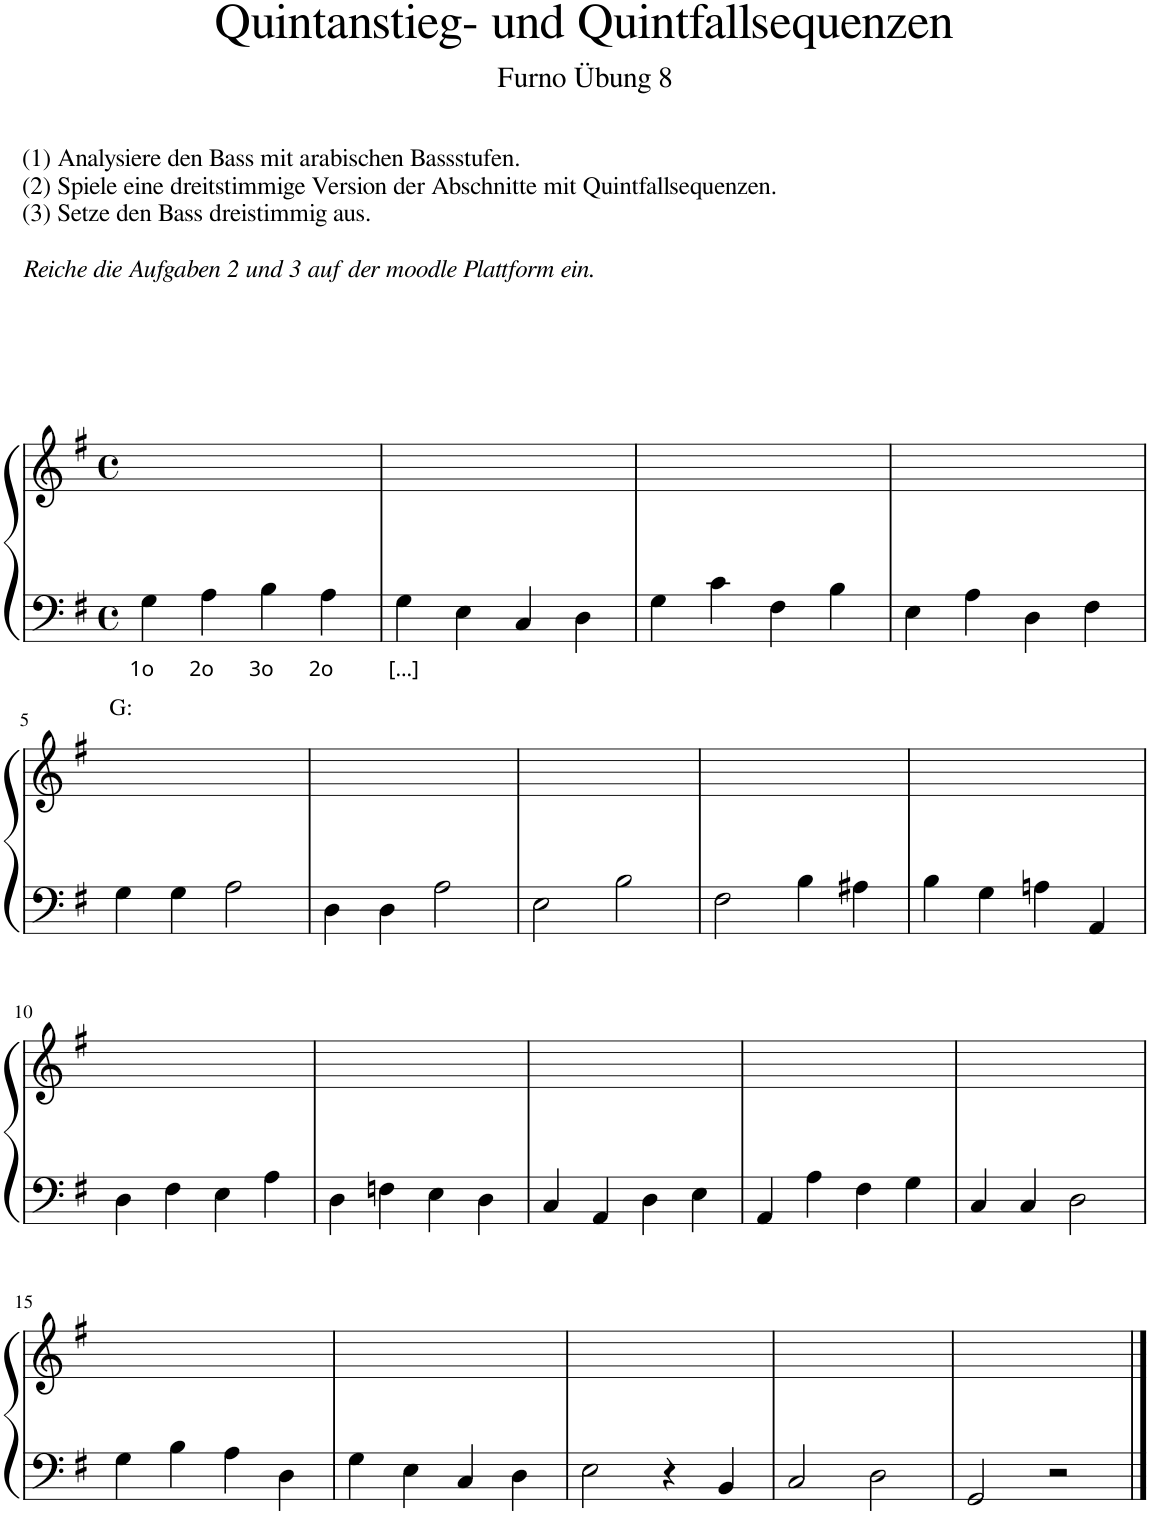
**kern	**text	**kern
*part1	*part1	*part1
*staff2	*staff2	*staff1
*I"Piano	*	*
*I'Pno.	*	*
*clefF4	*	*clefG2
*k[f#]	*	*k[f#]
*M4/4	*	*M4/4
*met(c)	*	*met(c)
=1	=1	=1
!LO:TX:b:t=G&colon;	!	!
!	!LO:LY:b	!
4G\	1o	1ryy
!	!LO:LY:b	!
4A\	2o	.
!	!LO:LY:b	!
4B\	3o	.
!	!LO:LY:b	!
4A\	2o	.
=2	=2	=2
!	!LO:LY:b	!
4G\	[…]	1ryy
4E\	.	.
4C/	.	.
4D\	.	.
=3	=3	=3
4G\	.	1ryy
4c\	.	.
4F#\	.	.
4B\	.	.
=4	=4	=4
4E\	.	1ryy
4A\	.	.
4D\	.	.
4F#\	.	.
!!LO:LB:g=z
=5	=5	=5
4G\	.	1ryy
4G\	.	.
2A\	.	.
=6	=6	=6
4D\	.	1ryy
4D\	.	.
2A\	.	.
=7	=7	=7
2E\	.	1ryy
2B\	.	.
=8	=8	=8
2F#\	.	1ryy
4B\	.	.
4A#X\	.	.
=9	=9	=9
4B\	.	1ryy
4G\	.	.
4An\	.	.
4AA/	.	.
!!LO:LB:g=z
=10	=10	=10
4D\	.	1ryy
4F#\	.	.
4E\	.	.
4A\	.	.
=11	=11	=11
4D\	.	1ryy
4Fn\	.	.
4E\	.	.
4D\	.	.
=12	=12	=12
4C/	.	1ryy
4AA/	.	.
4D\	.	.
4E\	.	.
=13	=13	=13
4AA/	.	1ryy
4A\	.	.
4F#\	.	.
4G\	.	.
=14	=14	=14
4C/	.	1ryy
4C/	.	.
2D\	.	.
!!LO:LB:g=z
=15	=15	=15
4G\	.	1ryy
4B\	.	.
4A\	.	.
4D\	.	.
=16	=16	=16
4G\	.	1ryy
4E\	.	.
4C/	.	.
4D\	.	.
=17	=17	=17
2E\	.	1ryy
4r	.	.
4BB/	.	.
=18	=18	=18
2C/	.	1ryy
2D\	.	.
=19	=19	=19
2GG/	.	1ryy
2r	.	.
==	==	==
*-	*-	*-
